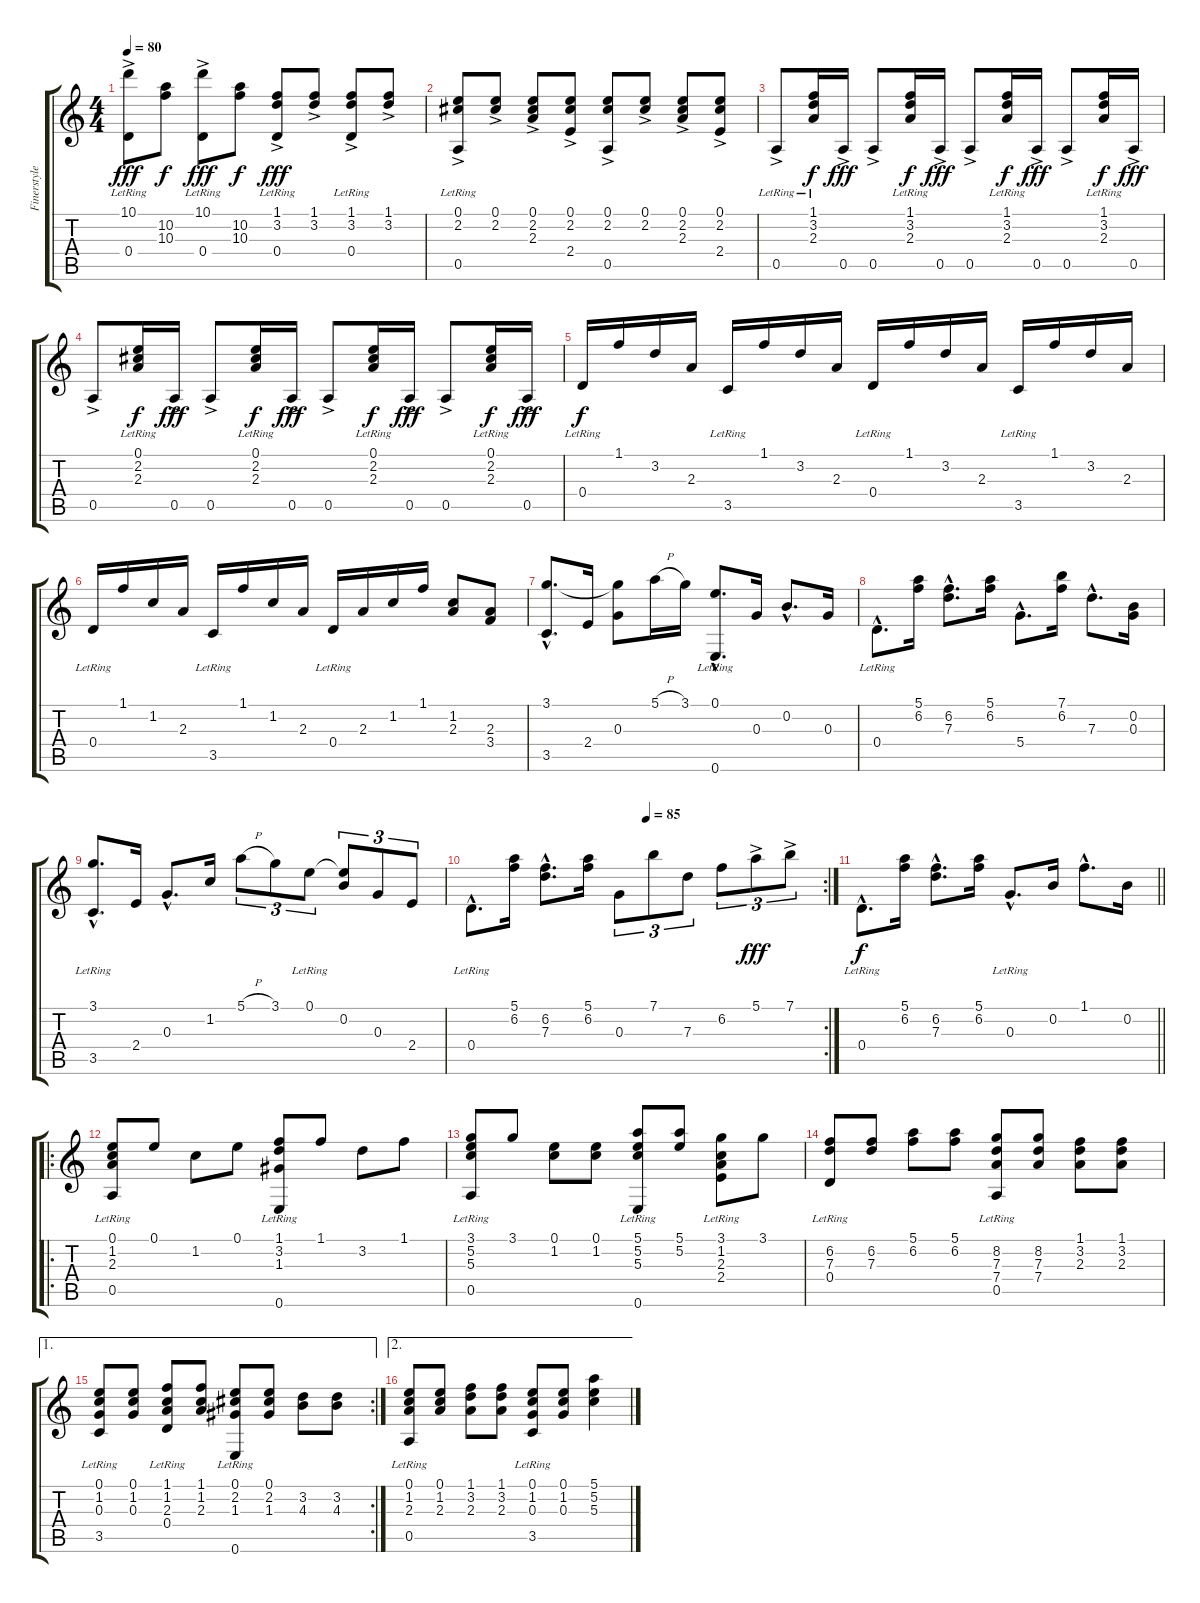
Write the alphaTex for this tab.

\track ("Finerstyle  Guitar" "Finerstyle") {instrument acousticguitarsteel}
\staff {score tabs}
\tuning (E4 B3 G3 D3 A2 E2) {hide}
\ts (4 4)
\tempo 80
\clef g2
\ks c
(10.1{lr} 0.4{ac lr}).8{dy fff} (10.2 10.3).8{dy f} (10.1{lr} 0.4{ac lr}).8{dy fff} (10.2 10.3).8{dy f} (1.1{ac} 3.2 0.4{ac lr}).8{dy fff} (1.1 3.2{ac}).8 (1.1{ac} 3.2 0.4{ac lr}).8 (1.1 3.2{ac}).8 |
(0.1 2.2 0.5{ac lr}).8 (0.1 2.2{ac}).8 (0.1 2.2 2.3{ac}).8 (0.1 2.2 2.4{ac}).8 (0.1 2.2 0.5{ac}).8 (0.1 2.2{ac}).8 (0.1 2.2 2.3{ac}).8 (0.1 2.2 2.4{ac}).8 |
0.5{ac lr}.8 (1.1{lr} 3.2{lr} 2.3{lr}).16{dy f} 0.5{ac}.16{dy fff} 0.5{ac}.8 (1.1{lr} 3.2 2.3{lr}).16{dy f} 0.5{ac}.16{dy fff} 0.5{ac}.8 (1.1{lr} 3.2{lr} 2.3{lr}).16{dy f} 0.5{ac}.16{dy fff} 0.5{ac}.8 (1.1{lr} 3.2{lr} 2.3{lr}).16{dy f} 0.5{ac}.16{dy fff} |
0.5{ac}.8 (0.1{lr} 2.2{lr} 2.3{lr}).16{dy f} 0.5{ac}.16{dy fff} 0.5{ac}.8 (0.1{lr} 2.2{lr} 2.3{lr}).16{dy f} 0.5{ac}.16{dy fff} 0.5{ac}.8 (0.1{lr} 2.2{lr} 2.3{lr}).16{dy f} 0.5{ac}.16{dy fff} 0.5{ac}.8 (0.1{lr} 2.2{lr} 2.3{lr}).16{dy f} 0.5{ac}.16{dy fff} |
0.4{lr}.16{dy f} 1.1.16 3.2.16 2.3.16 3.5{lr}.16 1.1.16 3.2.16 2.3.16 0.4{lr}.16 1.1.16 3.2.16 2.3.16 3.5{lr}.16 1.1.16 3.2.16 2.3.16 |
0.4{lr}.16 1.1.16 1.2.16 2.3.16 3.5{lr}.16 1.1.16 1.2.16 2.3.16 0.4{lr}.16 2.3.16 1.2.16 1.1.16 (1.2 2.3).8 (2.3 3.4).8 |
(3.1{hac} 3.5{hac}).8{d} 2.4.16 (3.1{t} 0.3).8 5.1{h}.16 3.1.16 (0.1{hac lr} 0.6{hac lr}).8{d} 0.3.16 0.2{hac}.8{d} 0.3.16 |
0.4{hac lr}.8{d} (5.1 6.2).16 (6.2{hac} 7.3{hac}).8{d} (5.1 6.2).16 5.4{hac}.8{d} (7.1 6.2).16 7.3{hac}.8{d} (0.2 0.3).16 |
(3.1{hac lr} 3.5{hac lr}).8{d} 2.4.16 0.3{hac}.8{d} 1.2.16 5.1{h}.8{tu (3 2)} 3.1.8{tu (3 2)} 0.1{lr}.8{tu (3 2)} (0.1{t} 0.2).8{tu (3 2)} 0.3.8{tu (3 2)} 2.4.8{tu (3 2)} |
\rc 2
\tempo (85 0.5)
0.4{hac lr}.8{d} (5.1 6.2).16 (6.2{hac} 7.3{hac}).8{d} (5.1 6.2).16 0.3.8{tu (3 2)} 7.1.8{tu (3 2)} 7.3.8{tu (3 2)} 6.2.8{tu (3 2)} 5.1{ac}.8{tu (3 2) dy fff} 7.1{ac}.8{tu (3 2)} |
\barLineRight lightlight
0.4{hac lr}.8{d dy f} (5.1 6.2).16 (6.2{hac} 7.3{hac}).8{d} (5.1 6.2).16 0.3{hac lr}.8{d} 0.2.16 1.1{hac}.8{d} 0.2.16 |
\ro
(0.1 1.2 2.3 0.5{lr}).8 0.1.8 1.2.8 0.1.8 (1.1 3.2 1.3 0.6{lr}).8 1.1.8 3.2.8 1.1.8 |
(3.1 5.2 5.3 0.5{lr}).8 3.1.8 (0.1 1.2).8 (0.1 1.2).8 (5.1 5.2 5.3{lr} 0.6{lr}).8 (5.1 5.2).8 (3.1 1.2{lr} 2.3{lr} 2.4{lr}).8 3.1.8 |
(6.2 7.3 0.4{lr}).8 (6.2 7.3).8 (5.1 6.2).8 (5.1 6.2).8 (8.2 7.3 7.4 0.5{lr}).8 (8.2 7.3 7.4).8 (1.1 3.2 2.3).8 (1.1 3.2 2.3).8 |
\ae 1
\rc 2
(0.1 1.2 0.3 3.5{lr}).8 (0.1 1.2 0.3).8 (1.1 1.2 2.3 0.4{lr}).8 (1.1 1.2 2.3).8 (0.1 2.2 1.3 0.6{lr}).8 (0.1 2.2 1.3).8 (3.2 4.3).8 (3.2 4.3).8 |
\ae 2
(0.1 1.2 2.3 0.5{lr}).8 (0.1 1.2 2.3).8 (1.1 3.2 2.3).8 (1.1 3.2 2.3).8 (0.1 1.2 0.3 3.5{lr}).8 (0.1 1.2 0.3).8 (5.1 5.2 5.3).4
